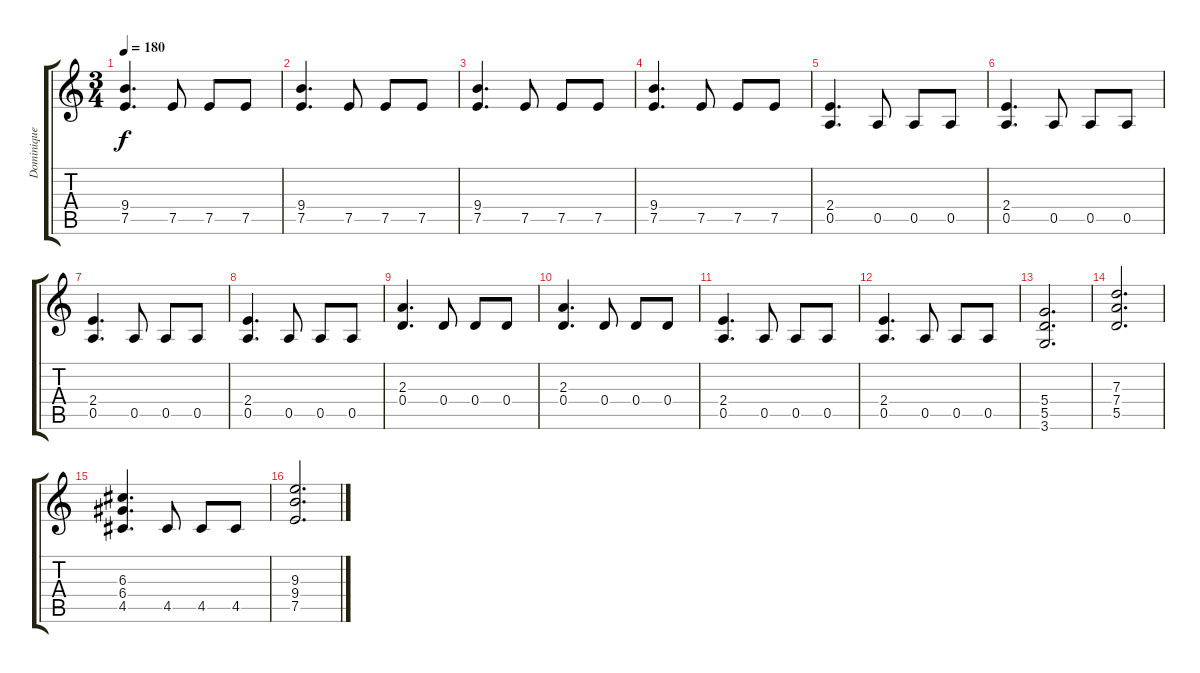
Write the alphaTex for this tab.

\track ("Dominique" "Dominique") {instrument distortionguitar}
\staff {score tabs}
\tuning (E4 B3 G3 D3 A2 E2) {hide}
\ts (3 4)
\tempo 180
\clef g2
\ks c
(9.4 7.5).4{d dy f} 7.5.8 7.5.8 7.5.8 |
(9.4 7.5).4{d} 7.5.8 7.5.8 7.5.8 |
(9.4 7.5).4{d} 7.5.8 7.5.8 7.5.8 |
(9.4 7.5).4{d} 7.5.8 7.5.8 7.5.8 |
(2.4 0.5).4{d} 0.5.8 0.5.8 0.5.8 |
(2.4 0.5).4{d} 0.5.8 0.5.8 0.5.8 |
(2.4 0.5).4{d} 0.5.8 0.5.8 0.5.8 |
(2.4 0.5).4{d} 0.5.8 0.5.8 0.5.8 |
(2.3 0.4).4{d} 0.4.8 0.4.8 0.4.8 |
(2.3 0.4).4{d} 0.4.8 0.4.8 0.4.8 |
(2.4 0.5).4{d} 0.5.8 0.5.8 0.5.8 |
(2.4 0.5).4{d} 0.5.8 0.5.8 0.5.8 |
(5.4 5.5 3.6).2{d} |
(7.3 7.4 5.5).2{d} |
(6.3 6.4 4.5).4{d} 4.5.8 4.5.8 4.5.8 |
(9.3 9.4 7.5).2{d}
